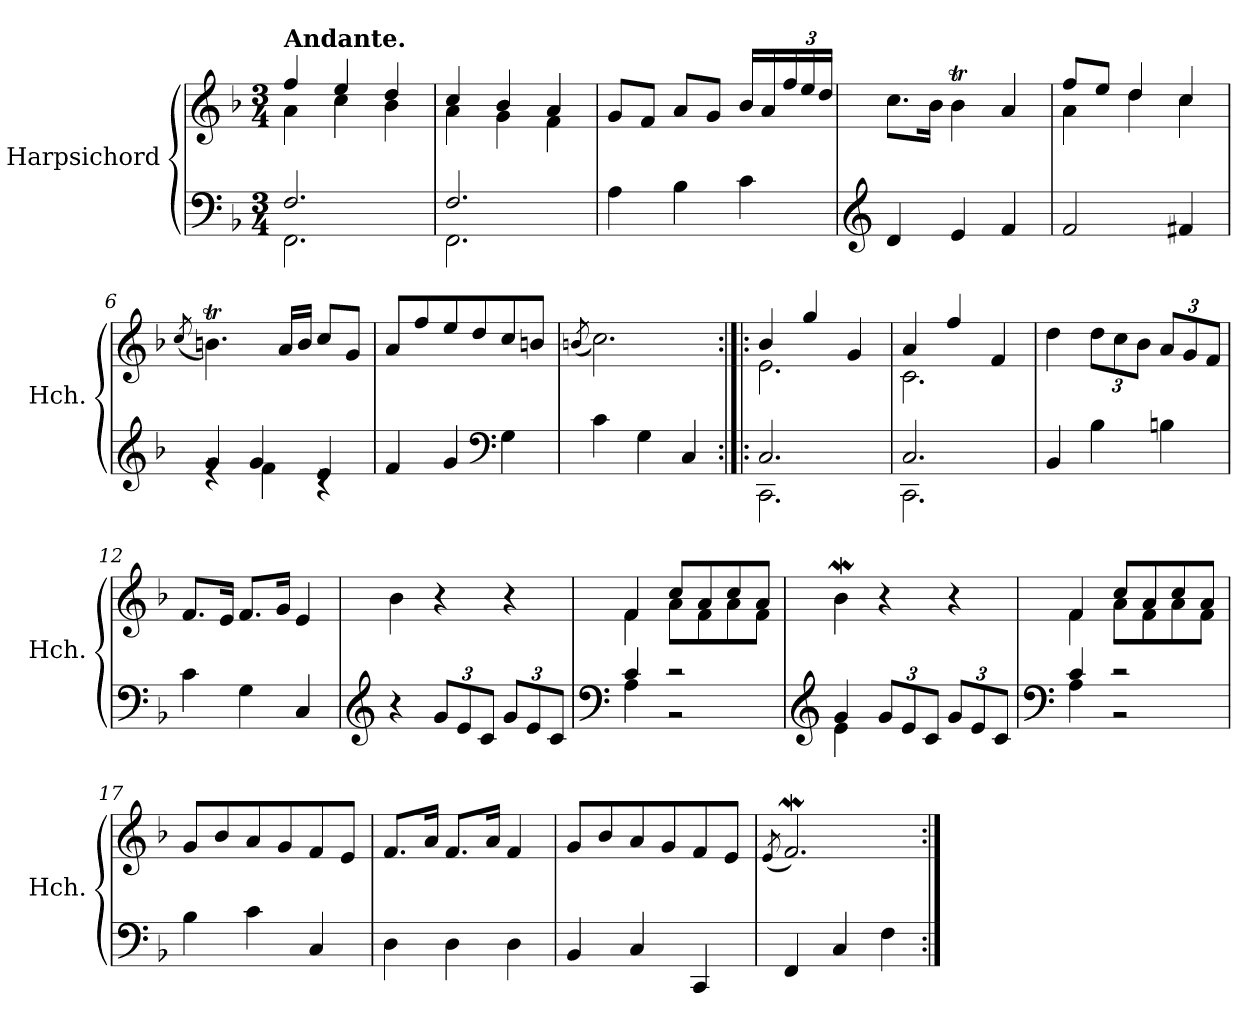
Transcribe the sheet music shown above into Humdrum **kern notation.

**kern	**kern
*part1	*part1
*staff2	*staff1
*I"Harpsichord	*
*I'Hch.	*
*clefF4	*clefG2
*k[b-]	*k[b-]
*M3/4	*M3/4
=1	=1
*^	*^
!	!	!LO:TX:a:B:t=Andante.	!
2.F/	2.FF\	4ff/	4a\
.	.	4ee/	4cc\
.	.	4dd/	4b-\
=2	=2	=2	=2
2.F/	2.FF\	4cc/	4a\
.	.	4b-/	4g\
.	.	4a/	4f\
*v	*v	*	*
*	*v	*v
=3	=3
4A\	8g/L
.	8f/J
4B-\	8a/L
.	8g/J
4c\	16b-/LL
.	16a/
*	*Xbrackettup
.	24ff/
.	24ee/
.	24dd/JJ
=4	=4
*clefG2	*
4d/	8.cc\L
.	16b-\Jk
4e/	4b-T\
4f/	4a/
=5	=5
*	*^
2f/	8ff/L	4a\
.	8ee/J	.
.	4dd/	4dd\
4f#X/	4cc/	4cc\
*	*v	*v
=6	=6
.	(<8qcc/
*^	*
4g/	4re	4.bnt\)
4g/	4f\	.
.	.	16a/LL
.	.	16b/JJ
4e/	4rc	8cc/L
.	.	8g/J
*v	*v	*
=7	=7
4f/	8a/L
.	8ff/
4g/	8ee/
.	8dd/
*clefF4	*
4G\	8cc/
.	8bn/J
=8	=8
.	(<8qbn/
4c\	2.cc\)
4G\	.
4C/	.
!!LO:LB:g=z
=9:|!|:	=9:|!|:
*^	*^
2.C/	2.CC\	4b-/	2.e\
.	.	4gg/	.
.	.	4g/	.
=10	=10	=10	=10
2.C/	2.CC\	4a/	2.c\
.	.	4ff/	.
.	.	4f/	.
*v	*v	*	*
*	*v	*v
=11	=11
4BB-/	4dd\
4B-\	12dd\L
.	12cc\
.	12b-\J
4Bn\	12a/L
.	12g/
.	12f/J
=12	=12
4c\	8.f/L
.	16e/Jk
4G\	8.f/L
.	16g/Jk
4C/	4e/
=13	=13
*clefG2	*
4r	4b-\
*Xbrackettup	*
12g/L	4r
12e/	.
12c/J	.
12g/L	4r
12e/	.
12c/J	.
=14	=14
*clefF4	*
*^	*^
4c/	4A\	4f/	4f\
2r	2r	8cc/L	8a\L
.	.	8a/	8f\
.	.	8cc/	8a\
.	.	8a/J	8f\J
*	*	*v	*v
=15	=15	=15
*clefG2	*	*
4g/	4e\	4b-w\
12g/L	2ryy	4r
12e/	.	.
12c/J	.	.
12g/L	.	4r
12e/	.	.
12c/J	.	.
!!LO:LB:g=z
=16	=16	=16
*clefF4	*	*
*	*	*^
4c/	4A\	4f/	4f\
2r	2r	8cc/L	8a\L
.	.	8a/	8f\
.	.	8cc/	8a\
.	.	8a/J	8f\J
*v	*v	*	*
*	*v	*v
=17	=17
4B-\	8g/L
.	8b-/
4c\	8a/
.	8g/
4C/	8f/
.	8e/J
=18	=18
4D\	8.f/L
.	16a/Jk
4D\	8.f/L
.	16a/Jk
4D\	4f/
=19	=19
4BB-/	8g/L
.	8b-/
4C/	8a/
.	8g/
4CC/	8f/
.	8e/J
=20	=20
.	(<8qe/
4FF/	2.fw/)
4C/	.
4F\	.
=:|!	=:|!
*-	*-
